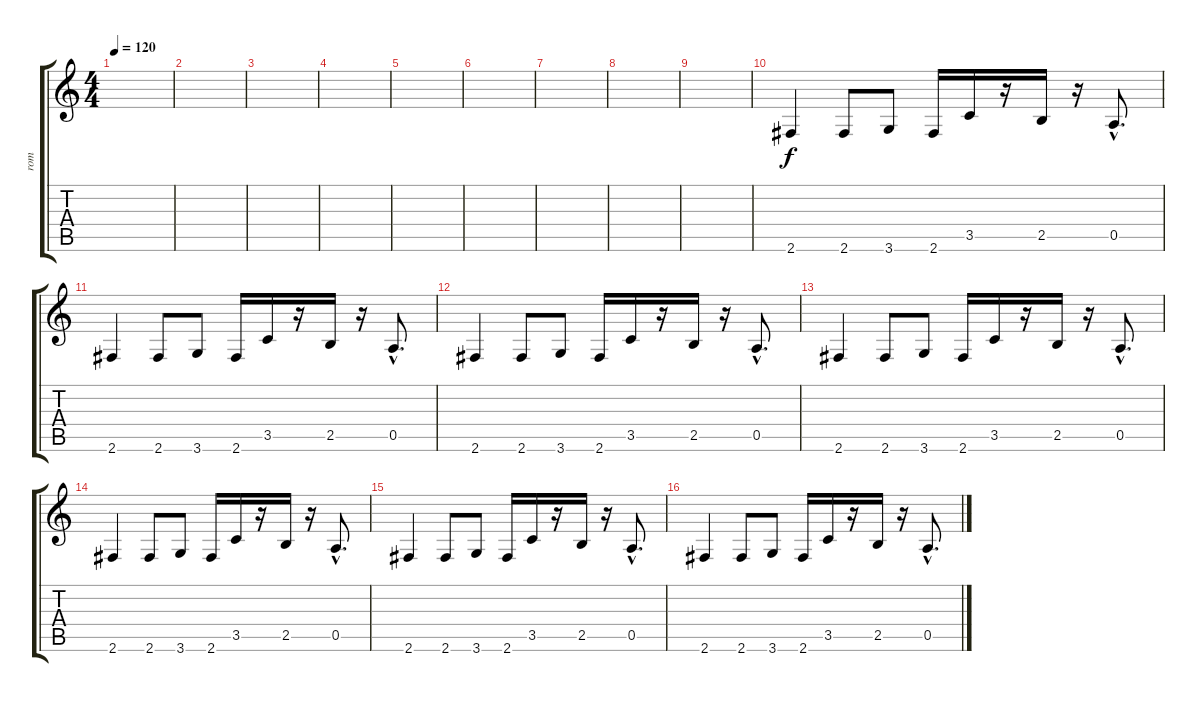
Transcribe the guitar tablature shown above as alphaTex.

\track ("rom" "rom") {instrument distortionguitar}
\staff {score tabs}
\tuning (E4 B3 G3 D3 A2 E2) {hide}
\ts (4 4)
\tempo 120
\clef g2
\ks c
|
|
|
|
|
|
|
|
|
2.6.4 2.6.8 3.6.8 2.6.16 3.5.16 r.16 2.5.16 r.16 0.5{hac}.8{d} |
2.6.4 2.6.8 3.6.8 2.6.16 3.5.16 r.16 2.5.16 r.16 0.5{hac}.8{d} |
2.6.4 2.6.8 3.6.8 2.6.16 3.5.16 r.16 2.5.16 r.16 0.5{hac}.8{d} |
2.6.4 2.6.8 3.6.8 2.6.16 3.5.16 r.16 2.5.16 r.16 0.5{hac}.8{d} |
2.6.4 2.6.8 3.6.8 2.6.16 3.5.16 r.16 2.5.16 r.16 0.5{hac}.8{d} |
2.6.4 2.6.8 3.6.8 2.6.16 3.5.16 r.16 2.5.16 r.16 0.5{hac}.8{d} |
2.6.4 2.6.8 3.6.8 2.6.16 3.5.16 r.16 2.5.16 r.16 0.5{hac}.8{d}
